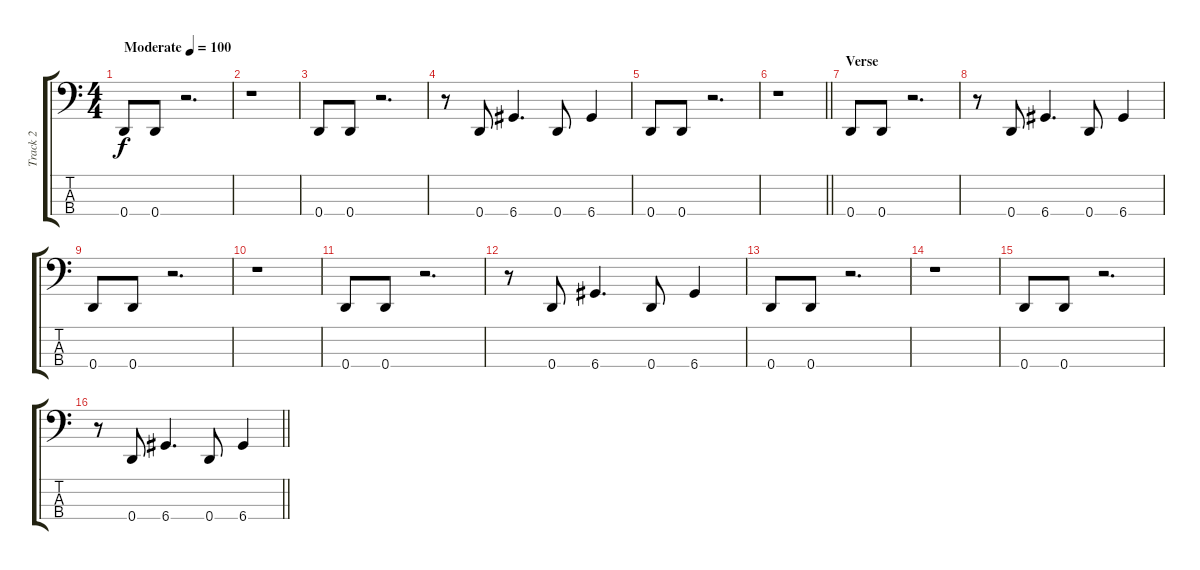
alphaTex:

\track ("Track 2" "Track 2") {instrument electricbassfinger}
\staff {score tabs}
\tuning (G2 D2 A1 D1) {hide}
\ts (4 4)
\tempo (100 "Moderate")
\clef f4
\ks c
0.4.8{dy f instrument electricbassfinger} 0.4.8 r.2{d} |
r.1 |
0.4.8 0.4.8 r.2{d} |
r.8 0.4.8 6.4.4{d} 0.4.8 6.4.4 |
0.4.8 0.4.8 r.2{d} |
\barLineRight lightlight
r.1 |
\section ("" "Verse")
0.4.8 0.4.8 r.2{d} |
r.8 0.4.8 6.4.4{d} 0.4.8 6.4.4 |
0.4.8 0.4.8 r.2{d} |
r.1 |
0.4.8 0.4.8 r.2{d} |
r.8 0.4.8 6.4.4{d} 0.4.8 6.4.4 |
0.4.8 0.4.8 r.2{d} |
r.1 |
0.4.8 0.4.8 r.2{d} |
\barLineRight lightlight
r.8 0.4.8 6.4.4{d} 0.4.8 6.4.4
